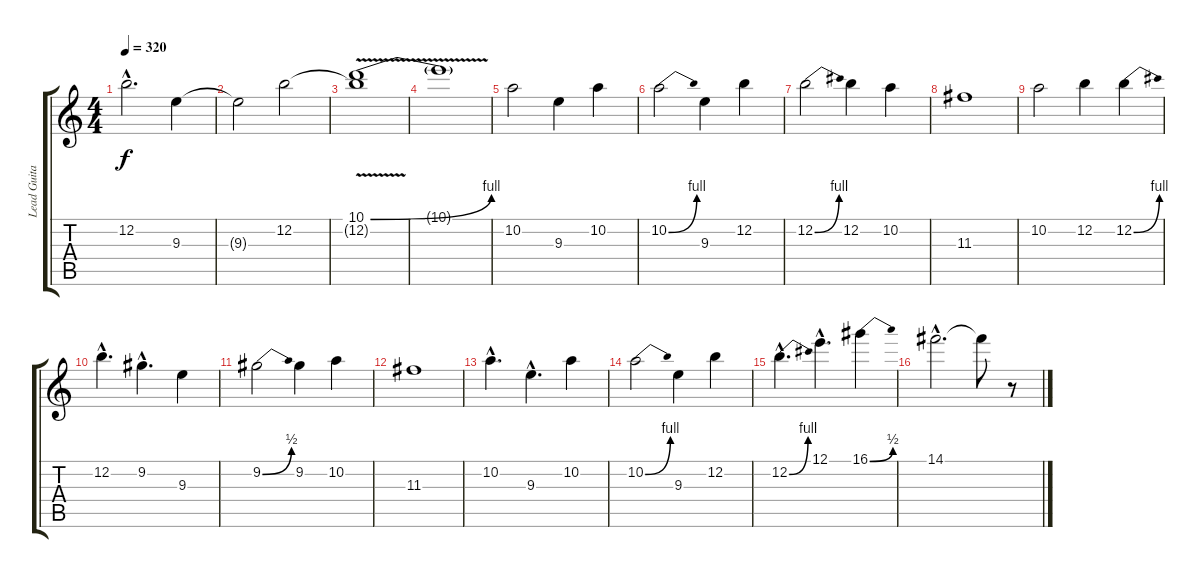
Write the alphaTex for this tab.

\track ("Lead Guitar" "Lead Guita") {instrument distortionguitar}
\staff {score tabs}
\tuning (E4 B3 G3 D3 A2 E2) {hide}
\ts (4 4)
\tempo 320
\clef g2
\ks c
12.2{hac}.2{d dy f} 9.3.4 |
9.3{t}.2 12.2.2 |
(10.1{be (bend 0 0 60 4) v} 12.2{t}).1 |
10.1{t}.1 |
10.2.2 9.3.4 10.2.4 |
10.2{be (bend 0 0 60 4)}.2 9.3.4 12.2.4 |
12.2{be (bend 0 0 60 4)}.2 12.2.4 10.2.4 |
11.3.1 |
10.2.2 12.2.4 12.2{be (bend 0 0 60 4)}.4 |
12.2{hac}.4{d} 9.2{hac}.4{d} 9.3.4 |
9.2{be (bend 0 0 60 2)}.2 9.2.4 10.2.4 |
11.3.1 |
10.2{hac}.4{d} 9.3{hac}.4{d} 10.2.4 |
10.2{be (bend 0 0 60 4)}.2 9.3.4 12.2.4 |
12.2{be (bend 0 0 60 4) hac}.4{d} 12.1{hac}.4{d} 16.1{be (bend 0 0 60 2)}.4 |
14.1{hac}.2{d} 14.1{t}.8 r.8
